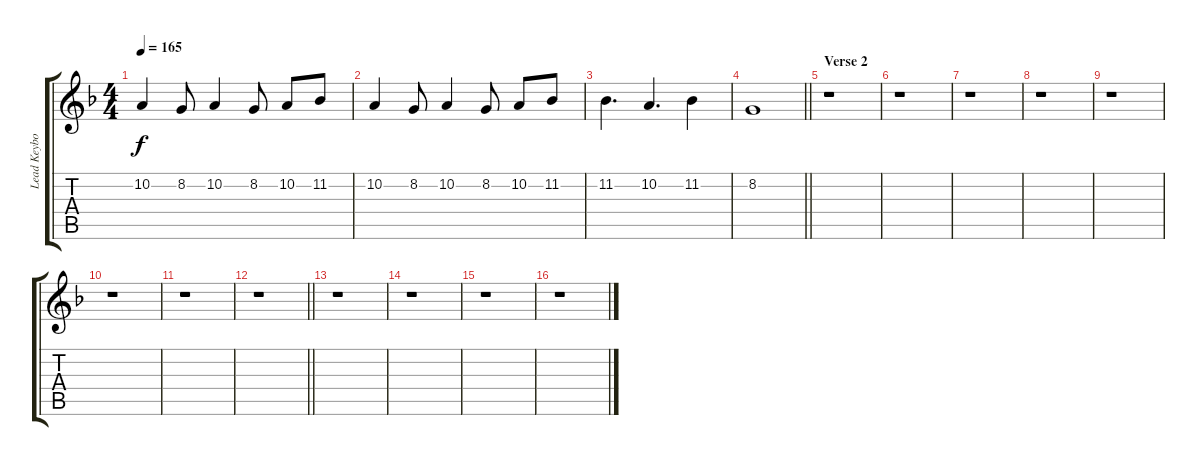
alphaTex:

\track ("Lead Keyboard: Manuel Schallinger" "Lead Keybo") {instrument fx4atmosphere}
\staff {score tabs}
\tuning (E4 B3 G3 D3 A2 E2) {hide}
\ts (4 4)
\tempo 165
\clef g2
\ks dminor
10.2.4{dy f} 8.2.8 10.2.4 8.2.8 10.2.8 11.2.8 |
10.2.4 8.2.8 10.2.4 8.2.8 10.2.8 11.2.8 |
11.2.4{d} 10.2.4{d} 11.2.4 |
\barLineRight lightlight
8.2.1 |
\section ("" "Verse 2")
r.1 |
r.1 |
r.1 |
r.1 |
r.1 |
r.1 |
r.1 |
\barLineRight lightlight
r.1 |
r.1 |
r.1 |
r.1 |
r.1
